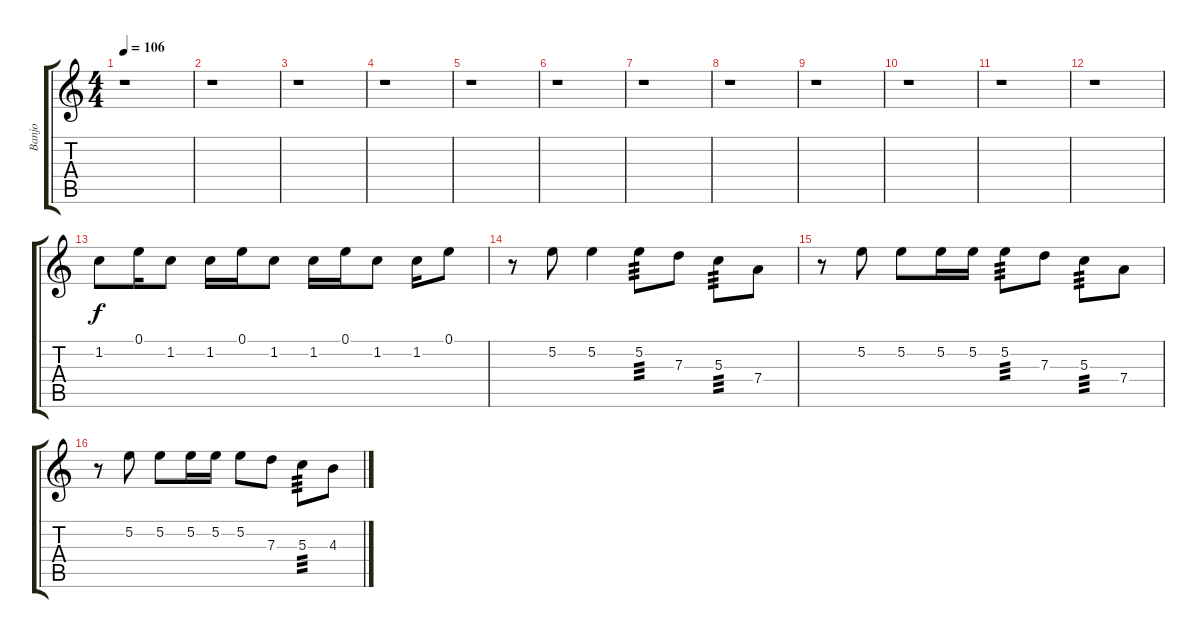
\track ("Banjo" "Banjo") {instrument banjo}
\staff {score tabs}
\tuning (E4 B3 G3 D3 A2 E2) {hide}
\displaytranspose 12
\ts (4 4)
\tempo 106
\clef g2
\ks c
r.1{dy f} |
r.1 |
r.1 |
r.1 |
r.1 |
r.1 |
r.1 |
r.1 |
r.1 |
r.1 |
r.1 |
r.1 |
1.2.8 0.1.16 1.2.8 1.2.16 0.1.16 1.2.8 1.2.16 0.1.16 1.2.8 1.2.16 0.1.8 |
r.8 5.2.8 5.2.4 5.2.8{tp 3} 7.3.8 5.3.8{tp 3} 7.4.8 |
r.8 5.2.8 5.2.8 5.2.16 5.2.16 5.2.8{tp 3} 7.3.8 5.3.8{tp 3} 7.4.8 |
r.8 5.2.8 5.2.8 5.2.16 5.2.16 5.2.8 7.3.8 5.3.8{tp 3} 4.3.8
